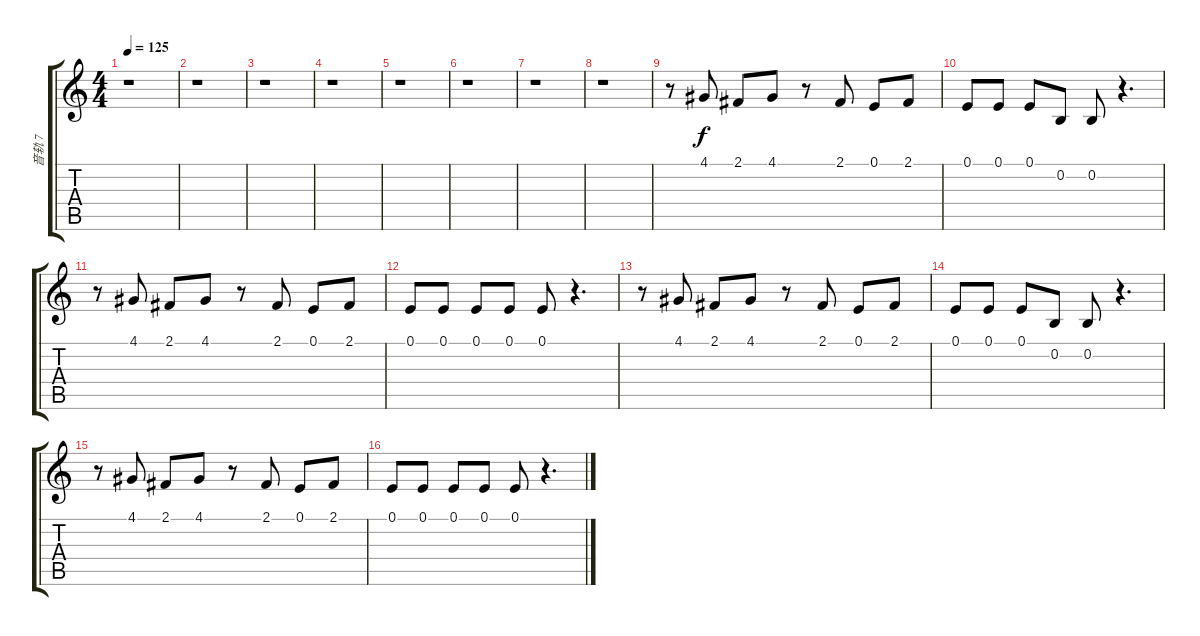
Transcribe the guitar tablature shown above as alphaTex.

\track ("音轨 7" "音轨 7") {instrument brightacousticpiano}
\staff {score tabs}
\tuning (E4 B3 G3 D3 A2 E2) {hide}
\ts (4 4)
\tempo 125
\clef g2
\ks c
r.1{dy f} |
r.1 |
r.1 |
r.1 |
r.1 |
r.1 |
r.1 |
r.1 |
r.8 4.1.8 2.1.8 4.1.8 r.8 2.1.8 0.1.8 2.1.8 |
0.1.8 0.1.8 0.1.8 0.2.8 0.2.8 r.4{d} |
r.8 4.1.8 2.1.8 4.1.8 r.8 2.1.8 0.1.8 2.1.8 |
0.1.8 0.1.8 0.1.8 0.1.8 0.1.8 r.4{d} |
r.8 4.1.8 2.1.8 4.1.8 r.8 2.1.8 0.1.8 2.1.8 |
0.1.8 0.1.8 0.1.8 0.2.8 0.2.8 r.4{d} |
r.8 4.1.8 2.1.8 4.1.8 r.8 2.1.8 0.1.8 2.1.8 |
0.1.8 0.1.8 0.1.8 0.1.8 0.1.8 r.4{d}
